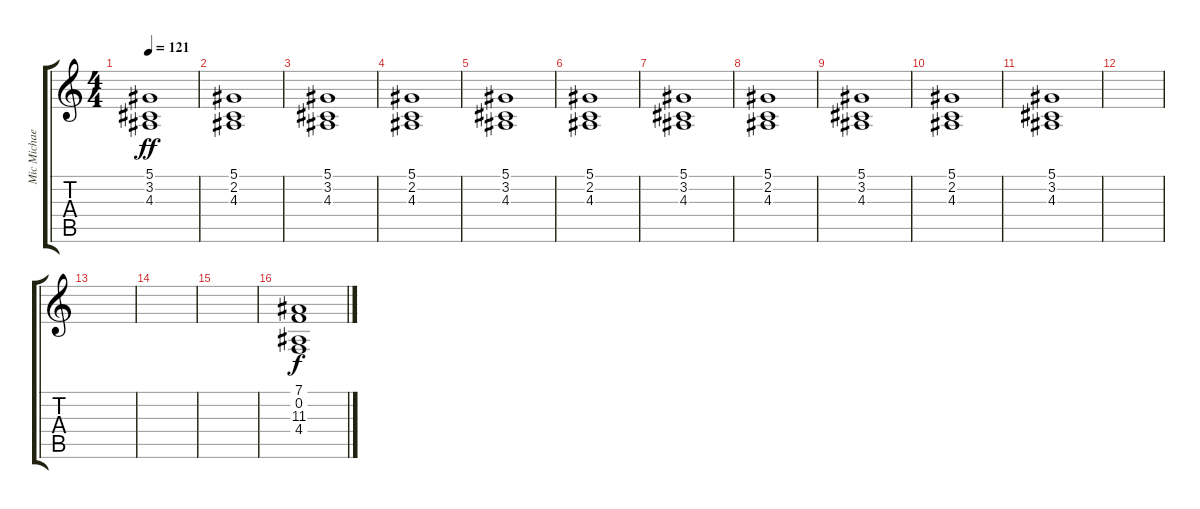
\track ("Mic Michaeli" "Mic Michae") {instrument synthstrings1}
\staff {score tabs}
\tuning (Eb4 Bb3 Gb3 Db3 Ab2 Eb2) {hide}
\ts (4 4)
\tempo 121
\clef g2
\ks c
(5.1 3.2 4.3).1{dy ff volume 6 instrument synthstrings1} |
(5.1 2.2 4.3).1 |
(5.1 3.2 4.3).1 |
(5.1 2.2 4.3).1 |
(5.1 3.2 4.3).1 |
(5.1 2.2 4.3).1 |
(5.1 3.2 4.3).1 |
(5.1 2.2 4.3).1 |
(5.1 3.2 4.3).1 |
(5.1 2.2 4.3).1 |
(5.1 3.2 4.3).1 |
|
|
|
|
(7.1 0.2 11.3 4.4).1{dy f volume 12}
